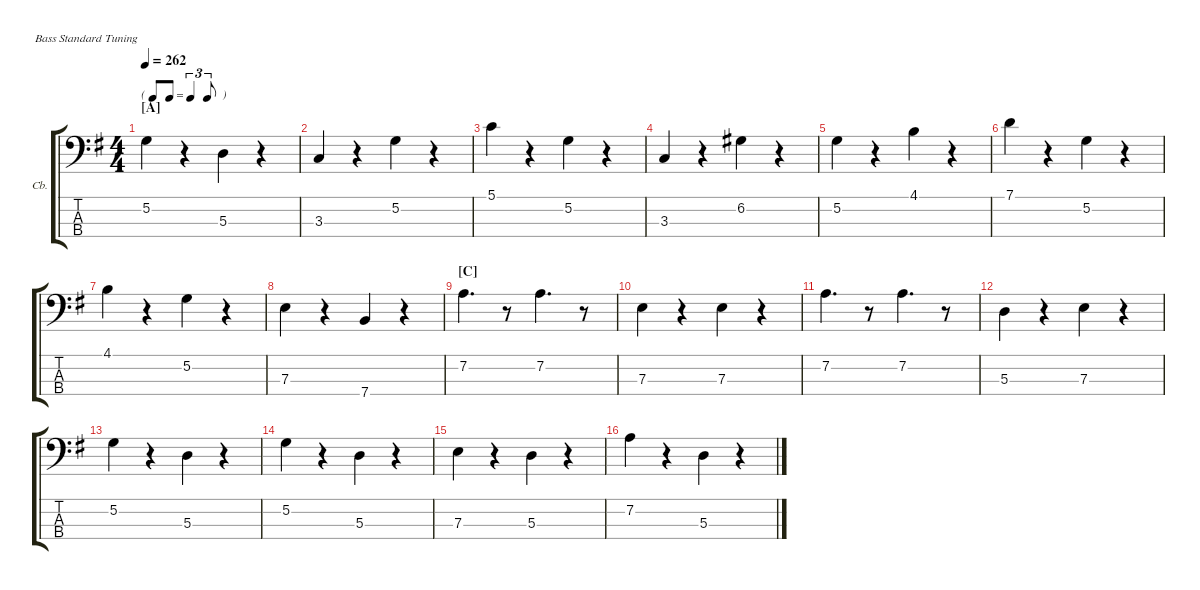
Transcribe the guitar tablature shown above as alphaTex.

\hideDynamics
\bracketExtendMode groupsimilarinstruments
\firstSystemTrackNameOrientation horizontal
\otherSystemsTrackNameOrientation horizontal
\track ("Contrabass" "Cb.") {instrument acousticbass}
\staff {score tabs}
\tuning (G2 D2 A1 E1)
\ts (4 4)
\tf triplet8th
\section ("A" "")
\tempo 262
\clef f4
\ks g
5.2.4{dy mp} r.4 5.3.4 r.4 |
3.3.4 r.4 5.2.4 r.4 |
5.1.4 r.4 5.2.4 r.4 |
3.3.4 r.4 6.2.4 r.4 |
5.2.4 r.4 4.1.4 r.4 |
7.1.4 r.4 5.2.4 r.4 |
4.1.4 r.4 5.2.4 r.4 |
7.3.4 r.4 7.4.4 r.4 |
\section ("C" "")
7.2.4{d} r.8 7.2.4{d} r.8 |
7.3.4 r.4 7.3.4 r.4 |
7.2.4{d} r.8 7.2.4{d} r.8 |
5.3.4 r.4 7.3.4 r.4 |
5.2.4 r.4 5.3.4 r.4 |
5.2.4 r.4 5.3.4 r.4 |
7.3.4 r.4 5.3.4 r.4 |
7.2.4 r.4 5.3.4 r.4
